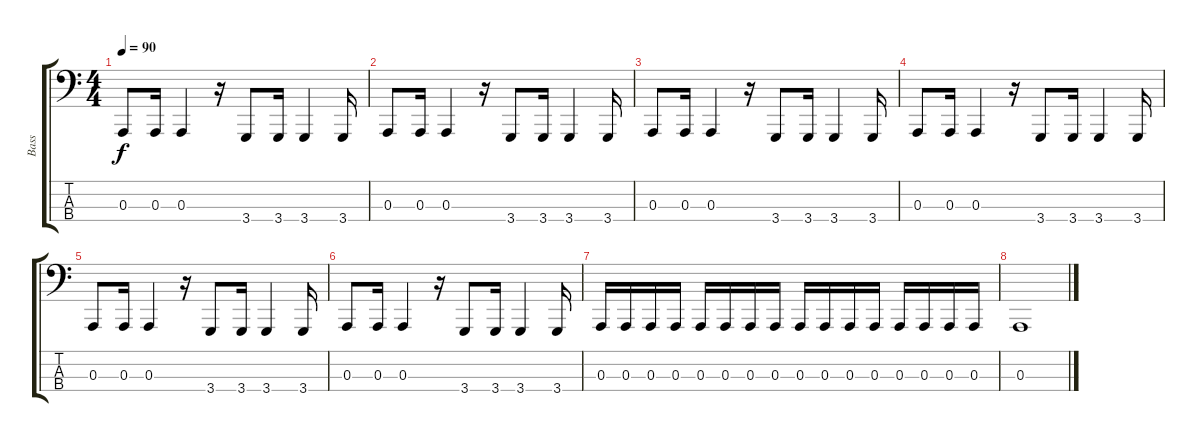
\track ("Bass" "Bass") {instrument lead8bassandlead}
\staff {score tabs}
\tuning (G2 D2 A1 E1) {hide}
\ts (4 4)
\tempo 90
\clef f4
\ks c
0.3.8{dy f} 0.3.16 0.3.4 r.16 3.4.8 3.4.16 3.4.4 3.4.16 |
0.3.8 0.3.16 0.3.4 r.16 3.4.8 3.4.16 3.4.4 3.4.16 |
0.3.8 0.3.16 0.3.4 r.16 3.4.8 3.4.16 3.4.4 3.4.16 |
0.3.8 0.3.16 0.3.4 r.16 3.4.8 3.4.16 3.4.4 3.4.16 |
0.3.8 0.3.16 0.3.4 r.16 3.4.8 3.4.16 3.4.4 3.4.16 |
0.3.8 0.3.16 0.3.4 r.16 3.4.8 3.4.16 3.4.4 3.4.16 |
0.3.16 0.3.16 0.3.16 0.3.16 0.3.16 0.3.16 0.3.16 0.3.16 0.3.16 0.3.16 0.3.16 0.3.16 0.3.16 0.3.16 0.3.16 0.3.16 |
0.3.1
